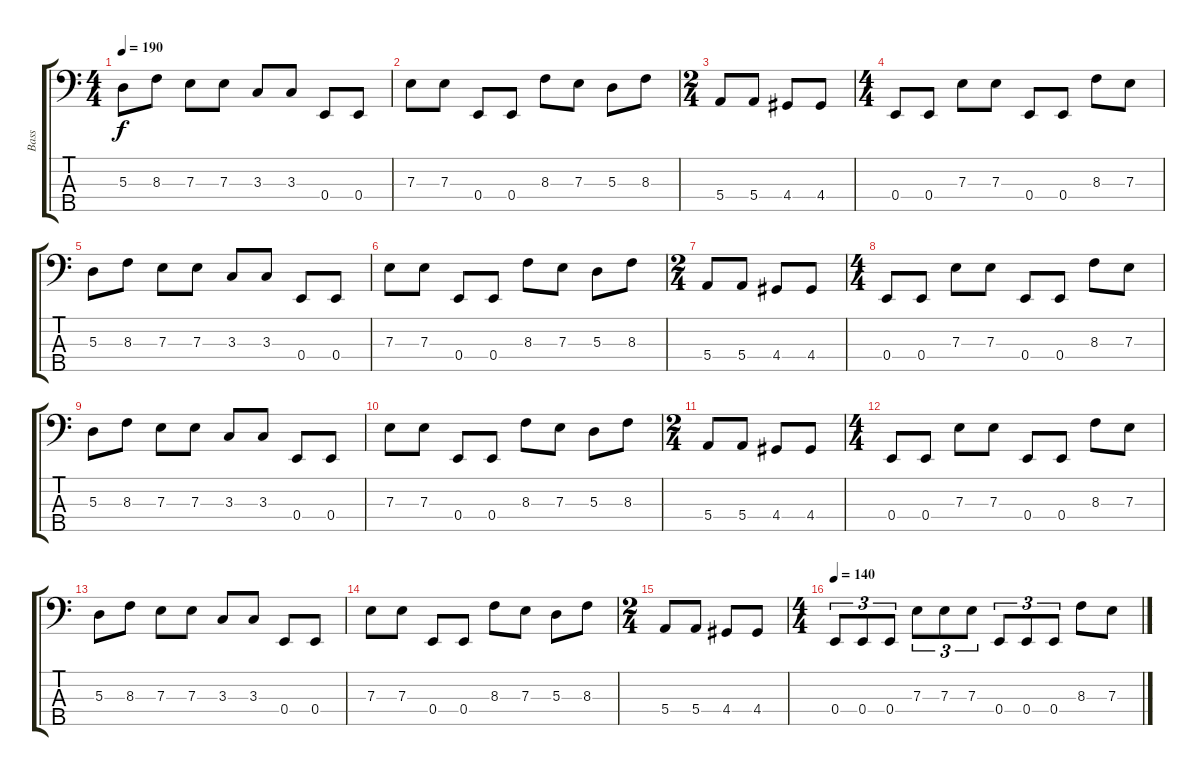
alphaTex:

\track ("Bass" "Bass") {instrument electricbassfinger}
\staff {score tabs}
\tuning (G2 D2 A1 E1 B0) {hide}
\ts (4 4)
\tempo 190
\clef f4
\ks c
5.3.8{dy f} 8.3.8 7.3.8 7.3.8 3.3.8 3.3.8 0.4.8 0.4.8 |
7.3.8 7.3.8 0.4.8 0.4.8 8.3.8 7.3.8 5.3.8 8.3.8 |
\ts (2 4)
5.4.8 5.4.8 4.4.8 4.4.8 |
\ts (4 4)
0.4.8 0.4.8 7.3.8 7.3.8 0.4.8 0.4.8 8.3.8 7.3.8 |
5.3.8 8.3.8 7.3.8 7.3.8 3.3.8 3.3.8 0.4.8 0.4.8 |
7.3.8 7.3.8 0.4.8 0.4.8 8.3.8 7.3.8 5.3.8 8.3.8 |
\ts (2 4)
5.4.8 5.4.8 4.4.8 4.4.8 |
\ts (4 4)
0.4.8 0.4.8 7.3.8 7.3.8 0.4.8 0.4.8 8.3.8 7.3.8 |
5.3.8 8.3.8 7.3.8 7.3.8 3.3.8 3.3.8 0.4.8 0.4.8 |
7.3.8 7.3.8 0.4.8 0.4.8 8.3.8 7.3.8 5.3.8 8.3.8 |
\ts (2 4)
5.4.8 5.4.8 4.4.8 4.4.8 |
\ts (4 4)
0.4.8 0.4.8 7.3.8 7.3.8 0.4.8 0.4.8 8.3.8 7.3.8 |
5.3.8 8.3.8 7.3.8 7.3.8 3.3.8 3.3.8 0.4.8 0.4.8 |
7.3.8 7.3.8 0.4.8 0.4.8 8.3.8 7.3.8 5.3.8 8.3.8 |
\ts (2 4)
5.4.8 5.4.8 4.4.8 4.4.8 |
\ts (4 4)
\tempo 140
0.4.8{tu (3 2)} 0.4.8{tu (3 2)} 0.4.8{tu (3 2)} 7.3.8{tu (3 2)} 7.3.8{tu (3 2)} 7.3.8{tu (3 2)} 0.4.8{tu (3 2)} 0.4.8{tu (3 2)} 0.4.8{tu (3 2)} 8.3.8 7.3.8
